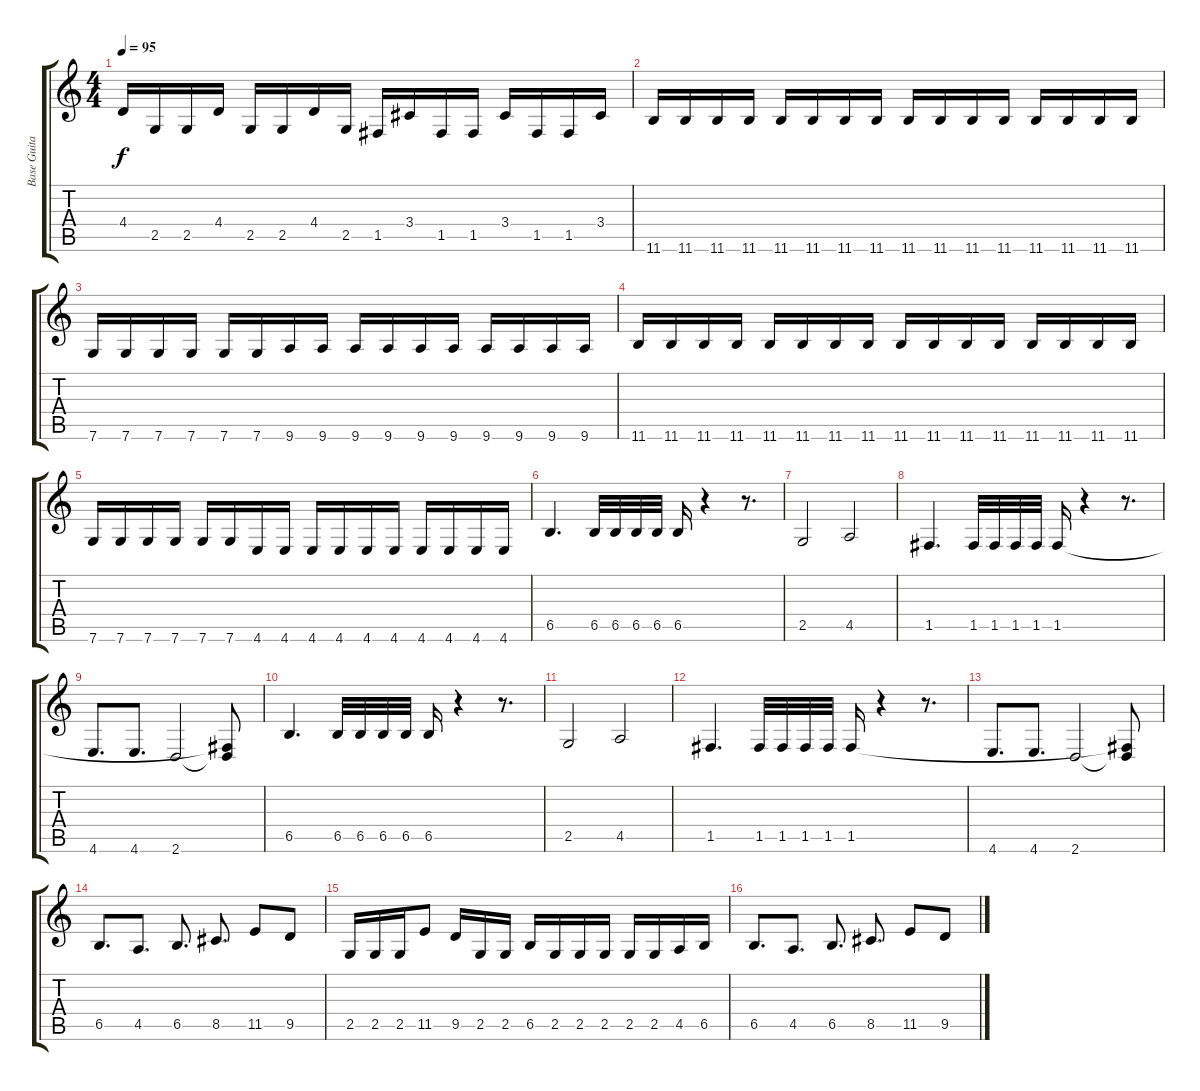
\track ("Base Guitar" "Base Guita") {instrument electricbassfinger}
\staff {score tabs}
\tuning (C4 G3 Eb3 Bb2 F2 C2) {hide}
\ts (4 4)
\tempo 95
\clef g2
\ks c
4.4.16{dy f} 2.5.16 2.5.16 4.4.16 2.5.16 2.5.16 4.4.16 2.5.16 1.5.16 3.4.16 1.5.16 1.5.16 3.4.16 1.5.16 1.5.16 3.4.16 |
11.6.16 11.6.16 11.6.16 11.6.16 11.6.16 11.6.16 11.6.16 11.6.16 11.6.16 11.6.16 11.6.16 11.6.16 11.6.16 11.6.16 11.6.16 11.6.16 |
7.6.16 7.6.16 7.6.16 7.6.16 7.6.16 7.6.16 9.6.16 9.6.16 9.6.16 9.6.16 9.6.16 9.6.16 9.6.16 9.6.16 9.6.16 9.6.16 |
11.6.16 11.6.16 11.6.16 11.6.16 11.6.16 11.6.16 11.6.16 11.6.16 11.6.16 11.6.16 11.6.16 11.6.16 11.6.16 11.6.16 11.6.16 11.6.16 |
7.6.16 7.6.16 7.6.16 7.6.16 7.6.16 7.6.16 4.6.16 4.6.16 4.6.16 4.6.16 4.6.16 4.6.16 4.6.16 4.6.16 4.6.16 4.6.16 |
6.5.4{d} 6.5.32 6.5.32 6.5.32 6.5.32 6.5.16 r.4 r.8{d} |
2.5.2 4.5.2 |
1.5.4{d} 1.5.32 1.5.32 1.5.32 1.5.32 1.5.16 r.4 r.8{d} |
4.6.8{d} 4.6.8{d} 2.6.2 (1.5{t} 2.6{t}).8 |
6.5.4{d} 6.5.32 6.5.32 6.5.32 6.5.32 6.5.16 r.4 r.8{d} |
2.5.2 4.5.2 |
1.5.4{d} 1.5.32 1.5.32 1.5.32 1.5.32 1.5.16 r.4 r.8{d} |
4.6.8{d} 4.6.8{d} 2.6.2 (1.5{t} 2.6{t}).8 |
6.5.8{d} 4.5.8{d} 6.5.8{d} 8.5.8{d} 11.5.8 9.5.8 |
2.5.16 2.5.16 2.5.16 11.5.8 9.5.16 2.5.16 2.5.16 6.5.16 2.5.16 2.5.16 2.5.16 2.5.16 2.5.16 4.5.16 6.5.16 |
6.5.8{d} 4.5.8{d} 6.5.8{d} 8.5.8{d} 11.5.8 9.5.8
